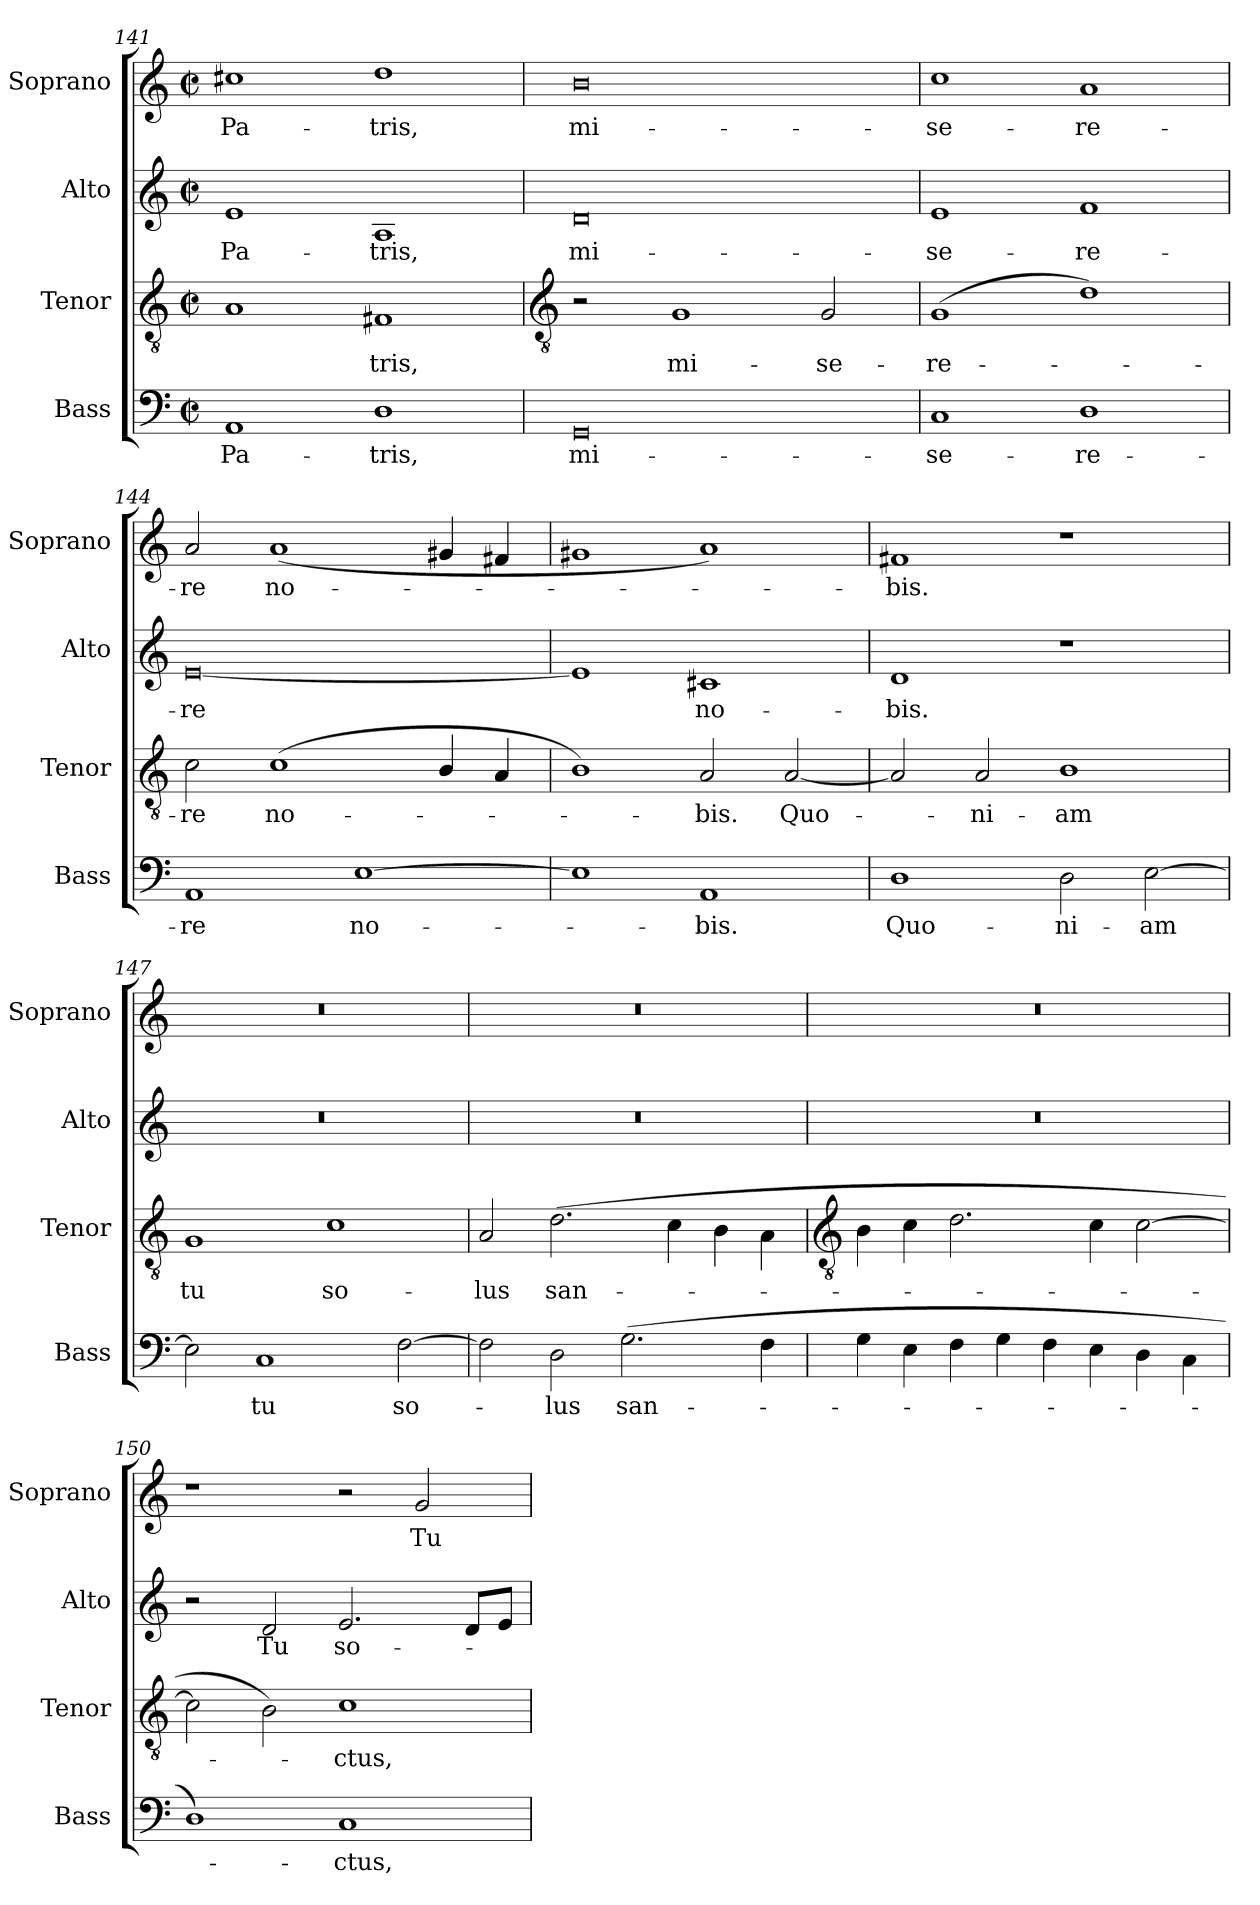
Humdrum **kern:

**kern	**text	**kern	**text	**kern	**text	**kern	**text
*part4	*part4	*part3	*part3	*part2	*part2	*part1	*part1
*staff4	*staff4	*staff3	*staff3	*staff2	*staff2	*staff1	*staff1
*I"Bass	*	*I"Tenor	*	*I"Alto	*	*I"Soprano	*
*I'Bass	*	*I'Tenor	*	*I'Alto	*	*I'Soprano	*
*clefF4	*	*clefGv2	*	*clefG2	*	*clefG2	*
*k[]	*	*k[]	*	*k[]	*	*k[]	*
*C:	*	*C:	*	*C:	*	*C:	*
*M4/2	*	*M4/2	*	*M4/2	*	*M4/2	*
*met(c|)	*	*met(c|)	*	*met(c|)	*	*met(c|)	*
=141	=141	=141	=141	=141	=141	=141	=141
!	!LO:LY:b	!	!	!	!LO:LY:b	!	!LO:LY:b
1AA	Pa-	1A	.	1e	Pa-	1cc#X	Pa-
!	!LO:LY:b	!	!LO:LY:b	!	!LO:LY:b	!	!LO:LY:b
1D	-tris,	1F#X	tris,	1A	-tris,	1dd	-tris,
!!LO:LB:g=z
=142	=142	=142	=142	=142	=142	=142	=142
*	*	*clefGv2	*	*	*	*	*
!	!LO:LY:b	!	!	!	!LO:LY:b	!	!LO:LY:b
0GG	mi-	2r	.	0d	mi-	0b	mi-
!	!	!	!LO:LY:b	!	!	!	!
.	.	1G	mi-	.	.	.	.
!	!	!	!LO:LY:b	!	!	!	!
.	.	2G	-se-	.	.	.	.
=143	=143	=143	=143	=143	=143	=143	=143
!	!LO:LY:b	!	!LO:LY:b	!	!LO:LY:b	!	!LO:LY:b
1C	-se-	(<1G	-re-	1e	-se-	1cc	-se-
!	!LO:LY:b	!	!	!	!LO:LY:b	!	!LO:LY:b
1D	-re-	1d)	.	1f	-re-	1a	-re-
=144	=144	=144	=144	=144	=144	=144	=144
!	!LO:LY:b	!	!LO:LY:b	!	!LO:LY:b	!	!LO:LY:b
1AA	-re	2c	re	[0e	-re	2a	-re
!	!	!	!LO:LY:b	!	!	!	!LO:LY:b
.	.	(<1c	no-	.	.	(<1a	no-
!	!LO:LY:b	!	!	!	!	!	!
[1E	no-	.	.	.	.	.	.
.	.	4B/	.	.	.	4g#X	.
.	.	4A	.	.	.	4f#X	.
=145	=145	=145	=145	=145	=145	=145	=145
1E]	.	1B/)	.	1e]	.	1g#	.
!	!LO:LY:b	!	!LO:LY:b	!	!LO:LY:b	!	!
1AA	bis.	2A	bis.	1c#X	no-	1a)	.
!	!	!	!LO:LY:b	!	!	!	!
.	.	[2A	Quo-	.	.	.	.
=146	=146	=146	=146	=146	=146	=146	=146
!	!LO:LY:b	!	!	!	!LO:LY:b	!	!LO:LY:b
1D	Quo-	2A]	.	1d	-bis.	1f#X	bis.
!	!	!	!LO:LY:b	!	!	!	!
.	.	2A	ni-	.	.	.	.
!	!LO:LY:b	!	!LO:LY:b	!	!	!	!
2D	-ni-	1B	-am	1r	.	1r	.
!	!LO:LY:b	!	!	!	!	!	!
[2E	-am	.	.	.	.	.	.
=147	=147	=147	=147	=147	=147	=147	=147
!	!	!	!LO:LY:b	!	!	!	!
2E]	.	1G	tu	0r	.	0r	.
!	!LO:LY:b	!	!	!	!	!	!
1C	tu	.	.	.	.	.	.
!	!	!	!LO:LY:b	!	!	!	!
.	.	1c	so-	.	.	.	.
!	!LO:LY:b	!	!	!	!	!	!
[2F	so-	.	.	.	.	.	.
=148	=148	=148	=148	=148	=148	=148	=148
!	!	!	!LO:LY:b	!	!	!	!
2F]	.	2A	-lus	0r	.	0r	.
!	!LO:LY:b	!	!LO:LY:b	!	!	!	!
2D	lus	(>2.d	san-	.	.	.	.
!	!LO:LY:b	!	!	!	!	!	!
(>2.G	san-	.	.	.	.	.	.
.	.	4c	.	.	.	.	.
.	.	4B	.	.	.	.	.
4F	.	4A\	.	.	.	.	.
!!LO:LB:g=z
=149	=149	=149	=149	=149	=149	=149	=149
*	*	*clefGv2	*	*	*	*	*
4G	.	4B	.	0r	.	0r	.
4E	.	4c	.	.	.	.	.
4F	.	2.d	.	.	.	.	.
4G	.	.	.	.	.	.	.
4F	.	.	.	.	.	.	.
4E	.	4c	.	.	.	.	.
4D	.	[2c	.	.	.	.	.
4C\	.	.	.	.	.	.	.
=150	=150	=150	=150	=150	=150	=150	=150
1D)	.	2c]	.	2r	.	1r	.
!	!	!	!	!	!LO:LY:b	!	!
.	.	2B)	.	2d	Tu	.	.
!	!LO:LY:b	!	!LO:LY:b	!	!LO:LY:b	!	!
1C	ctus,	1c	ctus,	2.e	so-	2r	.
!	!	!	!	!	!	!	!LO:LY:b
.	.	.	.	.	.	2g	Tu
.	.	.	.	8dL	.	.	.
.	.	.	.	8eJ	.	.	.
=	=	=	=	=	=	=	=
*-	*-	*-	*-	*-	*-	*-	*-
